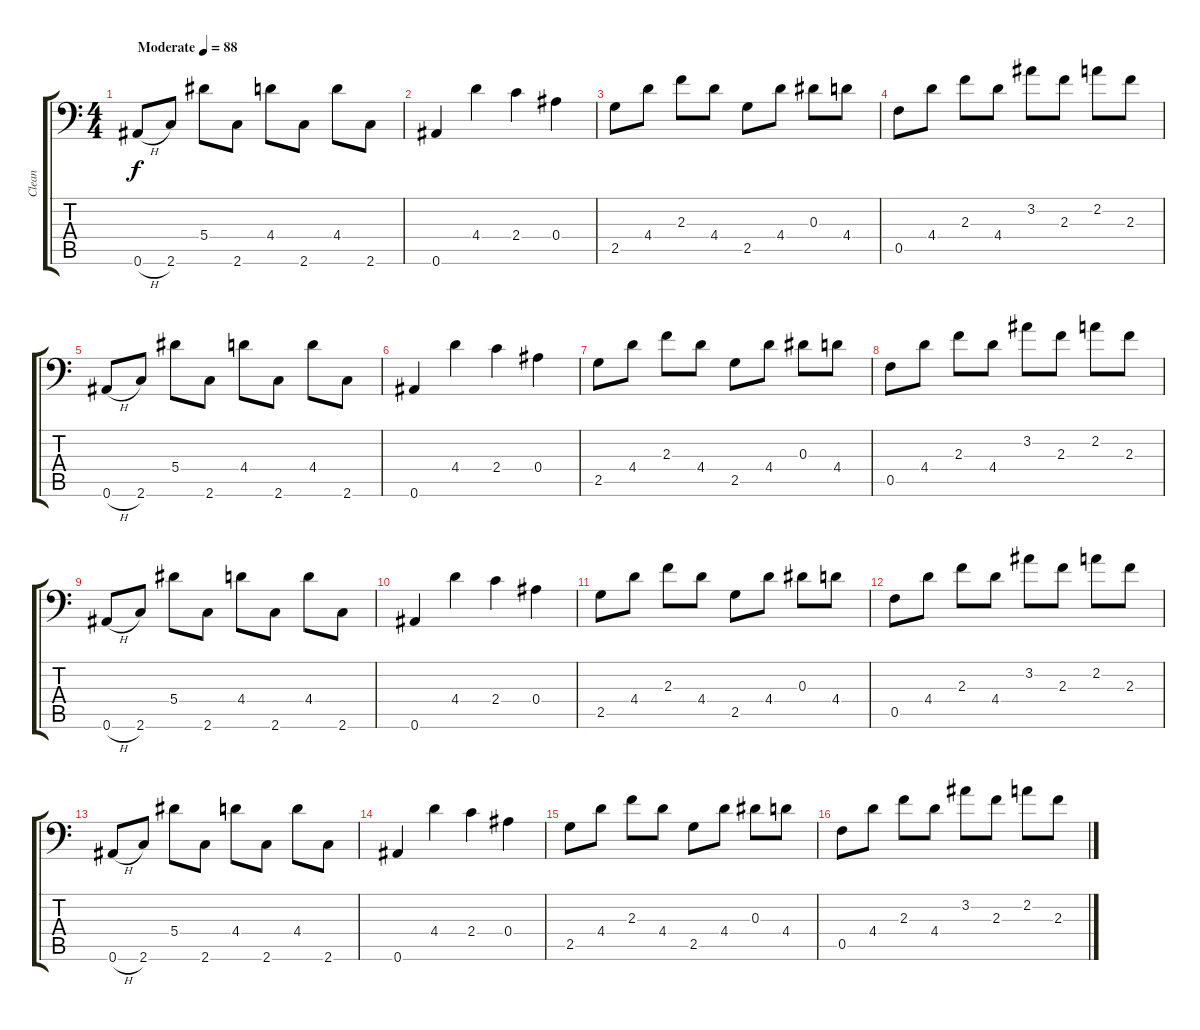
\track ("Clean" "Clean") {instrument electricguitarclean}
\staff {score tabs}
\tuning (C4 G3 Eb3 Bb2 F2 Bb1) {hide}
\ts (4 4)
\tempo (88 "Moderate")
\clef f4
\ks c
0.6{h}.8{dy f instrument electricguitarclean} 2.6.8 5.4.8 2.6.8 4.4.8 2.6.8 4.4.8 2.6.8 |
0.6.4 4.4.4 2.4.4 0.4.4 |
2.5.8 4.4.8 2.3.8 4.4.8 2.5.8 4.4.8 0.3.8 4.4.8 |
0.5.8 4.4.8 2.3.8 4.4.8 3.2.8 2.3.8 2.2.8 2.3.8 |
0.6{h}.8 2.6.8 5.4.8 2.6.8 4.4.8 2.6.8 4.4.8 2.6.8 |
0.6.4 4.4.4 2.4.4 0.4.4 |
2.5.8 4.4.8 2.3.8 4.4.8 2.5.8 4.4.8 0.3.8 4.4.8 |
0.5.8 4.4.8 2.3.8 4.4.8 3.2.8 2.3.8 2.2.8 2.3.8 |
0.6{h}.8 2.6.8 5.4.8 2.6.8 4.4.8 2.6.8 4.4.8 2.6.8 |
0.6.4 4.4.4 2.4.4 0.4.4 |
2.5.8 4.4.8 2.3.8 4.4.8 2.5.8 4.4.8 0.3.8 4.4.8 |
0.5.8 4.4.8 2.3.8 4.4.8 3.2.8 2.3.8 2.2.8 2.3.8 |
0.6{h}.8 2.6.8 5.4.8 2.6.8 4.4.8 2.6.8 4.4.8 2.6.8 |
0.6.4 4.4.4 2.4.4 0.4.4 |
2.5.8 4.4.8 2.3.8 4.4.8 2.5.8 4.4.8 0.3.8 4.4.8 |
0.5.8 4.4.8 2.3.8 4.4.8 3.2.8 2.3.8 2.2.8 2.3.8
